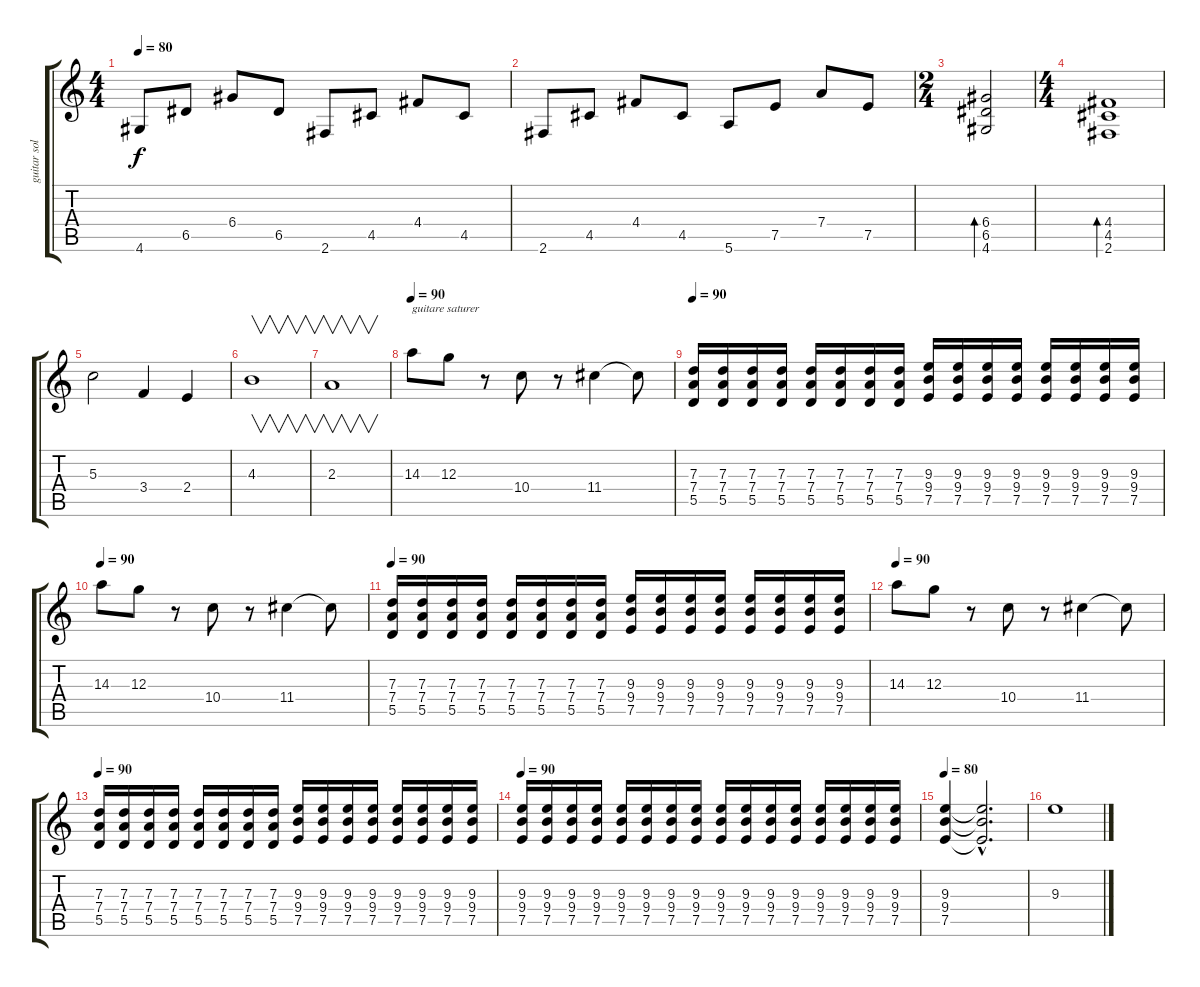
\track ("guitar solo" "guitar sol") {instrument electricguitarclean}
\staff {score tabs}
\tuning (E4 B3 G3 D3 A2 E2) {hide}
\ts (4 4)
\tempo 80
\clef g2
\ks c
4.6.8{dy f} 6.5.8 6.4.8 6.5.8 2.6.8 4.5.8 4.4.8 4.5.8 |
2.6.8 4.5.8 4.4.8 4.5.8 5.6.8 7.5.8 7.4.8 7.5.8 |
\ts (2 4)
(6.4 6.5 4.6).2{bd 240} |
\ts (4 4)
(4.4 4.5 2.6).1{bd 120} |
5.3.2 3.4.4 2.4.4 |
4.3.1{v} |
2.3.1{v} |
\tempo 100
\tempo 90
14.3.8{txt "guitare saturer" instrument overdrivenguitar} 12.3.8 r.8 10.4.8 r.8 11.4.4 11.4{t}.8 |
\tempo 90
(7.3 7.4 5.5).16{instrument overdrivenguitar} (7.3 7.4 5.5).16 (7.3 7.4 5.5).16 (7.3 7.4 5.5).16 (7.3 7.4 5.5).16 (7.3 7.4 5.5).16 (7.3 7.4 5.5).16 (7.3 7.4 5.5).16 (9.3 9.4 7.5).16 (9.3 9.4 7.5).16 (9.3 9.4 7.5).16 (9.3 9.4 7.5).16 (9.3 9.4 7.5).16 (9.3 9.4 7.5).16 (9.3 9.4 7.5).16 (9.3 9.4 7.5).16 |
\tempo 100
\tempo 90
14.3.8{instrument overdrivenguitar} 12.3.8 r.8 10.4.8 r.8 11.4.4 11.4{t}.8 |
\tempo 90
(7.3 7.4 5.5).16{instrument overdrivenguitar} (7.3 7.4 5.5).16 (7.3 7.4 5.5).16 (7.3 7.4 5.5).16 (7.3 7.4 5.5).16 (7.3 7.4 5.5).16 (7.3 7.4 5.5).16 (7.3 7.4 5.5).16 (9.3 9.4 7.5).16 (9.3 9.4 7.5).16 (9.3 9.4 7.5).16 (9.3 9.4 7.5).16 (9.3 9.4 7.5).16 (9.3 9.4 7.5).16 (9.3 9.4 7.5).16 (9.3 9.4 7.5).16 |
\tempo 100
\tempo 90
14.3.8{instrument overdrivenguitar} 12.3.8 r.8 10.4.8 r.8 11.4.4 11.4{t}.8 |
\tempo 90
(7.3 7.4 5.5).16{instrument overdrivenguitar} (7.3 7.4 5.5).16 (7.3 7.4 5.5).16 (7.3 7.4 5.5).16 (7.3 7.4 5.5).16 (7.3 7.4 5.5).16 (7.3 7.4 5.5).16 (7.3 7.4 5.5).16 (9.3 9.4 7.5).16 (9.3 9.4 7.5).16 (9.3 9.4 7.5).16 (9.3 9.4 7.5).16 (9.3 9.4 7.5).16 (9.3 9.4 7.5).16 (9.3 9.4 7.5).16 (9.3 9.4 7.5).16 |
\tempo 90
(9.3 9.4 7.5).16{instrument overdrivenguitar} (9.3 9.4 7.5).16 (9.3 9.4 7.5).16 (9.3 9.4 7.5).16 (9.3 9.4 7.5).16 (9.3 9.4 7.5).16 (9.3 9.4 7.5).16 (9.3 9.4 7.5).16 (9.3 9.4 7.5).16 (9.3 9.4 7.5).16 (9.3 9.4 7.5).16 (9.3 9.4 7.5).16 (9.3 9.4 7.5).16 (9.3 9.4 7.5).16 (9.3 9.4 7.5).16 (9.3 9.4 7.5).16 |
\tempo 80
(9.3 9.4 7.5).4{instrument overdrivenguitar} (9.3{hac t} 9.4{hac t} 7.5{hac t}).2{d} |
9.3.1
